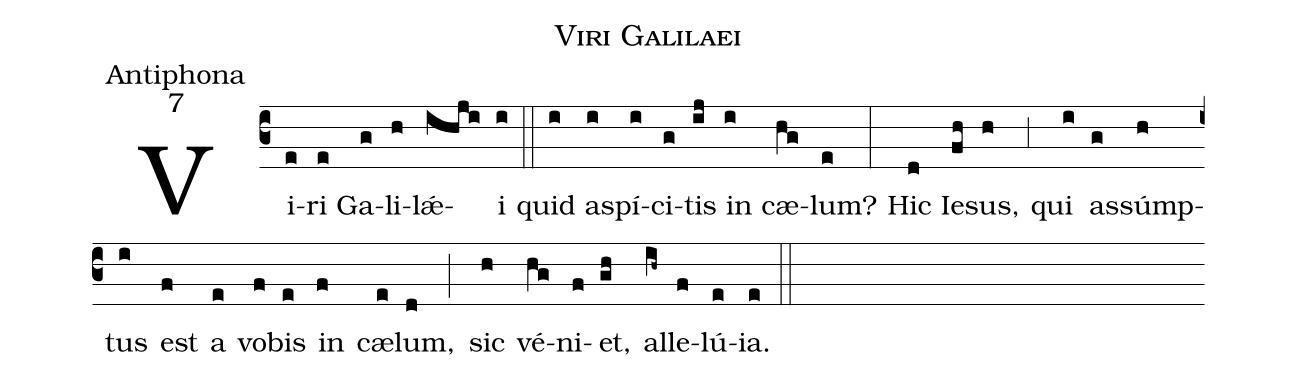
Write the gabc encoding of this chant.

name:Viri Galilaei;
office-part:Antiphona;
mode:7;
%%
(c3) Vi(e)ri(e) Ga(g)li(h)l{<sp>'ae</sp>}(ihji)i(i) (::)
quid(i) a(i)spí(i)ci(g)tis(ij) in(i) cæ(hg)lum?(e) (:)
Hic(d) Ie(fh)sus,(h) (,3) qui(i) as(g)súmp(h)tus(i) est(f) a(e) vo(f)bis(e) in(f) cæ(e)lum,(d) (;) sic(h) vé(hg)ni(f)et,(gh) al(ih~)le(f)lú(e)ia.(e) (::)
